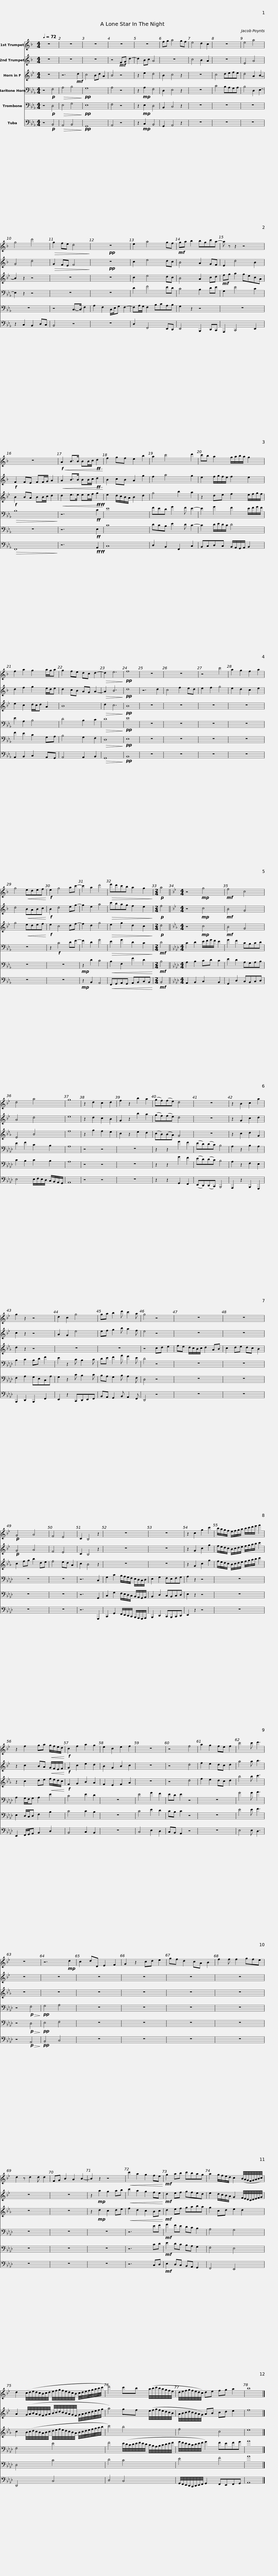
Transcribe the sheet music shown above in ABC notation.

X:1
%%score 1 2 3 4 5 6
L:1/8
Q:1/4=72
M:4/4
I:linebreak $
K:Eb
V:1 treble transpose=-2
V:2 treble transpose=-2
V:3 treble transpose=-7
V:4 bass
V:5 bass
V:6 bass
V:1
[K:F] z8 | z8 | z8 | z8 | z8 | %5
 fg a4 gf | e4 d2 c2 | z8 |$ e4 a4 | g4 d'4 | %10
!>(! g2 fe d4!>)! |!pp! z8 | e2 a4 gf |!mf! ga b2 bgc'a- |$ a z z2 z4 | %15
 z8 |!f!!<(! A2 B>B BB/c/!ff! d2!<)! | f2 gf e2 b2 | a2 c'4 d'2 |$ c'b a2 g/a/b/a/ g2 | %20
 f2 a2 g2 a/g/a | g2 fe dc d2- |!>(! d2 e6!>)! |!pp! f8 |$ z8 | %25
 z8 | z4 c'4 | a2 g2 f2 a2 | g4!<(! edef!<)! |!f! e2 g4 ac'- | %30
 c'2 a2 d'4 |!>(! e'd'c'b a2 g2!>)! |$[M:2/4]!p! a4 ||[K:Bb][M:4/4] z4!mp! g4 |!mf! f4 c4 | %35
 d4 a4 | g8 | z2 d2 c2 d2 |$ f2 z2 b2 a2 | (gf)(fe) d4 | %40
 z8 | z2 B2 c2 a2 | g2 z2 z4 | d2 c2 g4 |$ ga b2 d' c'2 a | %45
 g4 z4 | z8 | z8 |!p! G4 A4 | F4 E4 |$ %50
 C2 B,4 z2 | z8 | z8 | z2 c2 g2 c'2 |$ b/a/g/f/ e/f/g/a/ b/c'/d'/e'/ f'2 | %55
 z2 f2 ga!<(! g/f/e/d/!<)! |!f! c2 f2 a2 g2 | e2 c2 e2 f2 | z8 |$ z4 f4 | %60
 a2 g2 fe f2 | c'4 c' d'3 | z8 | z6!mp! d2 | c2 dD E2 F2 | %65
 G2 z2 cd e2 | gf d2 cA B2 |$ f2 f f2 gfe | d2 z d2 d d2 | FG B2 A2 B2- | %70
 B2 z2 z4 |!<(! c'2 a2 g2 fe!<)! |!mf! g2 ab c'bag |$ a2 g/f/e/d/ c2 (B/4A/4G/4F/4G/4A/4B/4c/4) | d2 (c/4d/4e/4d/4c/4B/4c/4d/4 e/4f/4g/4f/4e/4d/4c/4B/4 c/4d/4e/4f/4g/4a/4b/4c'/4 |$ %75
 d'4) c'b (a/4b/4c'/4b/4a/4g/4f/4e/4 | d/4e/4f/4g/4f/4e/4d/4c/4) de fg a2 |$ b8 |] %78
V:2
[K:F] z8 | z8 | z8 | z4!mf! FG d2- | d2 Bc A4 | %5
 z8 | c4 B2 A2 | z8 |$ E4 A4 | G4 d4 | %10
!>(! G2 FE F4!>)! |!pp! z8 | c2 e4 dc | B4 A2 GF |$ E2 d4 B2 | %15
!f! F2 FE FF/G/ A2 |!<(! A2 B>B BB/c/!ff! d2!<)! | B2 cB A2 g2 | f2 a4 g2 |$ e2 f/g/f/e/ f2 e2 | %20
 d2 f2 g2 e/d/e | d2 cB AG A2- |!>(! A2 B6!>)! |!pp! d8 |$ z6 d2 | %25
 c4 f2 ed | e2 f2 g4 | e2 d2 c2 e2 | d4!<(! BABc!<)! |!f! B2 d4 eg- | %30
 g2 e2 a4 |!>(! c'bag f2 e2!>)! |$[M:2/4]!p! f4 ||[K:Bb][M:4/4] z4!mp! c4 |!mf! B4 G4 | %35
 A4 d4 | e8 | z2 d2 c2 B2 |$ G2 z2 b2 a2 | (gf)(fe) d4 | %40
 z8 | z2 G2 c2 d2 | c2 z2 z4 | A2 G2 e4 |$ ef g2 b a2 f | %45
 e4 z4 | z8 | z8 |!p! G4 A4 | F4 E4 |$ %50
 C2 B,4 z2 | z8 | z8 | z2 G2 c2 g2 |$ f/e/d/c/ B/c/d/e/ f/g/a/b/ c'2 | %55
 z2 c2 BA!<(! G/F/E/F/!<)! |!f! G2 c2 e2 d2 | B2 G2 B2 c2 | z8 |$ z4 d4 | %60
 f2 e2 dc d2 | a4 a b3 | z8 | z8 | z8 | %65
 z8 | z8 |$ z8 | z8 | z8 | %70
 z2!mp! a2 g2 ab |!<(! c'2 a2 g2 fe!<)! |!mf! d2 ef gfed |$ e2 d/c/B/A/ G2 F/4E/4D/4C/4D/4E/4F/4G/4 | A2 (G/4A/4B/4A/4G/4F/4G/4A/4 B/4c/4d/4c/4B/4A/4G/4F/4 G/4A/4B/4c/4d/4e/4f/4g/4 |$ %75
 a4) gf (e/4f/4g/4f/4e/4d/4c/4B/4 | A/4B/4c/4d/4c/4B/4A/4G/4) AB cd e2 |$ f8 |] %78
V:3
[K:Bb] z8 | z6!mf! d2 | c4 Bd A2 | B4 z4 | z2 e2 d4 | %5
 B2 c4 z2 | z8 | c4 defe |$ d4 A2 B2- | B2 z2 z4 | %10
 z8 | z8 | c2 e4 dc | B4 A2 cd |$!mf! fg a2 gecA | %15
!f! B2 BA BB/c/ d2 |!<(! d2 e>e ee/f/!ff!!ff! g2!<)! | e2 d/c/B/A/ B2 d2 | g4 b2 a2 |$ z2 de f2 e/f/g/f/ | %20
 e2 c2 d/c/d A2 | B8 |!>(! d2 c6!>)! |!pp! B8 |$ z8 | %25
 z8 | z8 | z8 | g4!<(! edef!<)! |!f! e2 c4 df- | %30
 f2 d2 g4 |!>(! e2 g2 d2 c2!>)! |$[M:2/4]!p! d4 ||[K:Eb][M:4/4] z4!mp! c4 |!mf! B4 G4 | %35
 E4 B4 | f8 | z2 g2 f2 e2 |$ c2 z2 e2 d2 | (cB)(BA) G4 | %40
 z8 | z2 c2 d2 G2 | d2 z2 z4 | z8 |$ z8 | %45
 z4 cd e2 | fe d/c/B/c/ d2 AB | c2 de dc B2 | c2 fg b2 de | f4 ed A2 |$ %50
 c2 B4 z2 | z8 | z8 | z2 G2 c2 g2 |$ f/e/d/c/ B/c/d/e/ f/g/a/b/ c'2 | %55
 z2 c2 de!<(! f/e/d/c/!<)! |!f! F2 G2 B2 A2 | F2 E2 F2 A2 | z8 |$ z4 d4 | %60
 f2 e2 dc d2 | b4 b c'3 | z8 | z8 | z8 | %65
 z8 | z8 |$ z8 | z8 | z8 | %70
 z2!mp! d2 c2 de |!<(! f2 d2 c2 Bc!<)! |!mf! d2 ef gaba |$ g2 cd e2 d2 | c2 (B/4c/4d/4c/4B/4A/4B/4c/4 d/4e/4f/4e/4d/4c/4B/4A/4 B/4c/4d/4e/4f/4g/4a/4b/4 |$ %75
 c'4) b4 | f4 c4 |$ e8 |] %78
V:4
 z4!p! F,4 |!>(! A,4 B,4!>)! |!pp! G,8 | A,4 z4 | z2!mp! A,2 F,4 | %5
 D,2 E,4 z2 | z8 | C4 B,A,G,A, |$ B,4 D,2 E,2- | E,2 z2 z4 | %10
 z8 | z8 | D2 F4 ED | C4 B,2 DE |$ G,2 E4 C2 | %15
!>(! B,8!>)! | z6!ff! C2 | E8 | FED G2 F E2- |$ E2 G2 F2 E/F/G/F/ | %20
 E2 A,2 B,4 | D4 B,2 C2 |!>(! D8!>)! |!pp! E8 |$ z8 | %25
 z8 | z8 | z8 | z8 | z2!f! C4 DF- | %30
 F2 D2 G4 |!>(! E2 G2 D2 C2!>)! |$[M:2/4]!mf! D4 ||[K:Ab][M:4/4] C2 D2 E/F/G/F/ E2 | G2 F2 CB,CD | %35
 E2 F2 C2 B,2 | A,8 | z4 z4 |$ z8 | z2 z2 G2 F2 | %40
 (ED)(DC) B,4 | A,2 z2 B,2 A,2 | B,2 C2 B,D F2 | E2 z2 C B,2 C |$ DE F2 A G2 E | %45
 D4 z4 | z8 | z8 | z8 | z8 |$ %50
 z6 C,2 | G,2 C2 B,/A,/G,/F,/ E,/D,/C,/D,/ | E,2 G,2 F,E,F,G, | A,2 z2 z4 |$ z8 | %55
 A,2 G,/F,/G, A,2 E2 | C4 E2 D2 | z8 | E4 G2 F2 |$ ED E2 z4 | %60
 z8 | G4 G A3 | z4!p!!>(! F,4!>)! |!pp! G,4 A,4 | z8 | %65
 z8 | z8 |$ z8 | z8 | z8 | %70
 z8 | z6 EF |!mf! G2 FE DC B,2 |$ A,4 G,4 | F,4 E4 |$ %75
 F4 (E/4D/4C/4D/4E/4F/4E/4D/4 C/4B,/4A,/4B,/4C/4D/4E/4F/4 | G/4F/4E/4D/4C/4D/4E/4F/4 G2) FEFG |$ A8 |] %78
V:5
 z4!p! D,4 |!>(! E,4 G,4!>)! |!pp! E,8 | F,4 z4 | z2!mp! E,2 D,4 | %5
 B,,2 C,4 z2 | z8 | z8 |$ z8 | z8 | %10
 z4 C,->!~(!C, !~)!F,2 | A,2 F,2 C,/E,/G, F,2- | F,A,/G,/ F,2 B,CA,B, | G,2 z2 z4 |$ z8 | %15
 z8 | z6!ff! E,2 | C8 | DCB, E2 D C2- |$ C2 D/E/D/C/ D4 | %20
 F2 E2 C2 G,A, | B,4 G,2 F,2 |!>(! D,8!>)! |!pp! E,8 |$ z8 | %25
 z8 | z8 | z8 | z8 | z8 | %30
!mp! z2 D2 C4 |!<(! B,2 F,2 F2 D2!<)! |$[M:2/4]!mf! B,4 ||[K:Ab][M:4/4] A,2 B,2 CD C2 | E2 D2 A,G,A,B, | %35
 C2 B,2 C2 B,2 | A,8 | z4 z4 |$ z8 | z2 z2 G2 F2 | %40
 (ED)(DC) B,4 | A,2 z2 F,2 E,2 | F,2 A,2 G,E,C,A, | G,2 z2 C B,2 C |$ B,A, G,2 B, A,2 F, | %45
 D,4 z4 | z8 | z8 | z8 | z8 |$ %50
 z6 G,,2 | C,2 G,2 F,/E,/D,/C,/ B,,/A,,/G,,/A,,/ | B,,2 D,2 C,B,,C,D, | E,2 z2 z4 |$ z8 | %55
 E,2 D,/C,/D, F,2 B,2 | C4 C2 B,2 | z8 | C4 E2 D2 |$ CB, C2 z4 | %60
 z8 | E4 E F3 | z4!p!!>(! D,4!>)! |!pp! E,4 F,4 | z8 | %65
 z8 | z8 |$ z8 | z8 | z8 | %70
 z8 | z6 CD |!mf! E2 DC B,A, G,2 |$ F,4 E,4 | D,4 C4 |$ %75
 D4 C4 | E4 F4 |$ A8 |] %78
V:6
 z4!p! B,,4 |!>(! A,,4 B,,4!>)! |!pp! G,,8 | A,,4 z4 | z2!mp! C,2 B,,4 | %5
 G,,2 A,,4 z2 | z8 | z8 |$ z8 | z2 C,2 B,,2 D,C, | %10
 B,,4 z4 | z8 | D,2 F,,4 E,,D,, | E,,4 B,,,2 D,,C,, |$ A,,,2 C,,4 E,,2 | %15
!>(! F,,8!>)! | z6!ff!!ff! A,,2 | C,8 | D,2 B,,2 F,,2 C,2 |$ B,,C,D,C, B,,/A,,/G,,/A,,/ B,,2 | %20
 A,,2 B,,2 C,2 A,,G,, | A,,4 A,,2 B,,2 |!>(! G,,8!>)! |!pp! B,,8 |$ z8 | %25
 z8 | z8 | z8 | z8 | z8 | %30
!mp! z2 B,,2 A,,4 |!<(! F,,G,,A,,G,, A,,B,,C,B,,!<)! |$[M:2/4]!mf! B,,4 ||[K:Ab][M:4/4] A,,2 B,,2 C,2 B,,2 | G,,2 D,2 C,B,,C,D, | %35
 E,4 E,/F,/E,/D,/ C,/B,,/A,,/G,,/ | A,,8 | z4 z4 |$ z8 | z2 z2 G,,2 F,,2 | %40
 (E,,D,,)(D,,C,,) B,,,4 | A,,,2 z2 B,,,2 G,,,2 | B,,,2 D,,2 B,,,2 F,,2 | E,,2 z2 C,,D,,E,,F,, |$ B,,A,, G,,2 B,, A,,2 F,, | %45
 D,,4 z4 | z8 | z8 | z8 | z8 |$ %50
 z6 G,,,2 | C,,2 G,,2 F,,/E,,/D,,/C,,/ B,,,/A,,,/G,,,/A,,,/ | B,,,2 D,,2 C,,B,,,C,,D,, | E,,2 z2 z4 |$ z8 | %55
 E,,2 F,,/G,,/A,, B,,2 D,2 | B,,4 C,2 B,,2 | z8 | C,4 E,2 D,2 |$ C,B,, A,,2 z4 | %60
 z8 | E,4 E, D,3 | z4!p!!>(! A,,4!>)! |!pp! B,,4 C,4 | z8 | %65
 z8 | z8 |$ z8 | z8 | z8 | %70
 z8 | z6 C,D, |!mf! E,2 D,C, B,,A,, G,,2 |$ F,,4 E,,4 | D,,4 C,4 |$ %75
 D,4 C,4 | G,,/4F,,/4E,,/4D,,/4C,,/4D,,/4E,,/4F,,/4 G,,2 F,,E,,F,,G,, |$ A,,8 |] %78
